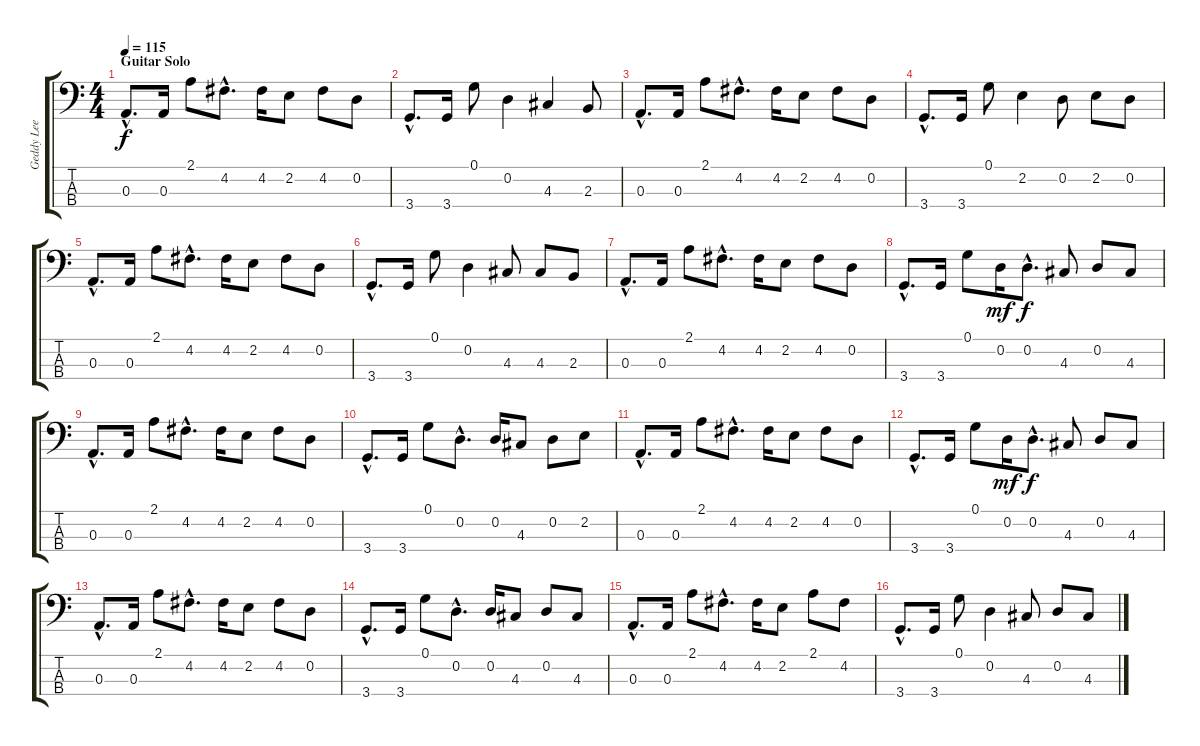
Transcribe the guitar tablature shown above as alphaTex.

\track ("Geddy Lee - Bass" "Geddy Lee ") {instrument electricbassfinger}
\staff {score tabs}
\tuning (G2 D2 A1 E1) {hide}
\ts (4 4)
\section ("" "Guitar Solo")
\tempo 115
\clef f4
\ks c
0.3{hac}.8{d dy f} 0.3.16 2.1.8 4.2{hac}.8{d} 4.2.16 2.2.8 4.2.8 0.2.8 |
3.4{hac}.8{d} 3.4.16 0.1.8 0.2.4 4.3.4 2.3.8 |
0.3{hac}.8{d} 0.3.16 2.1.8 4.2{hac}.8{d} 4.2.16 2.2.8 4.2.8 0.2.8 |
3.4{hac}.8{d} 3.4.16 0.1.8 2.2.4 0.2.8 2.2.8 0.2.8 |
0.3{hac}.8{d} 0.3.16 2.1.8 4.2{hac}.8{d} 4.2.16 2.2.8 4.2.8 0.2.8 |
3.4{hac}.8{d} 3.4.16 0.1.8 0.2.4 4.3.8 4.3.8 2.3.8 |
0.3{hac}.8{d} 0.3.16 2.1.8 4.2{hac}.8{d} 4.2.16 2.2.8 4.2.8 0.2.8 |
3.4{hac}.8{d} 3.4.16 0.1.8 0.2.16{dy mf} 0.2{hac}.8{d dy f} 4.3.8 0.2.8 4.3.8 |
0.3{hac}.8{d} 0.3.16 2.1.8 4.2{hac}.8{d} 4.2.16 2.2.8 4.2.8 0.2.8 |
3.4{hac}.8{d} 3.4.16 0.1.8 0.2{hac}.8{d} 0.2.16 4.3.8 0.2.8 2.2.8 |
0.3{hac}.8{d} 0.3.16 2.1.8 4.2{hac}.8{d} 4.2.16 2.2.8 4.2.8 0.2.8 |
3.4{hac}.8{d} 3.4.16 0.1.8 0.2.16{dy mf} 0.2{hac}.8{d dy f} 4.3.8 0.2.8 4.3.8 |
0.3{hac}.8{d} 0.3.16 2.1.8 4.2{hac}.8{d} 4.2.16 2.2.8 4.2.8 0.2.8 |
3.4{hac}.8{d} 3.4.16 0.1.8 0.2{hac}.8{d} 0.2.16 4.3.8 0.2.8 4.3.8 |
0.3{hac}.8{d} 0.3.16 2.1.8 4.2{hac}.8{d} 4.2.16 2.2.8 2.1.8 4.2.8 |
3.4{hac}.8{d} 3.4.16 0.1.8 0.2.4 4.3.8 0.2.8 4.3.8
